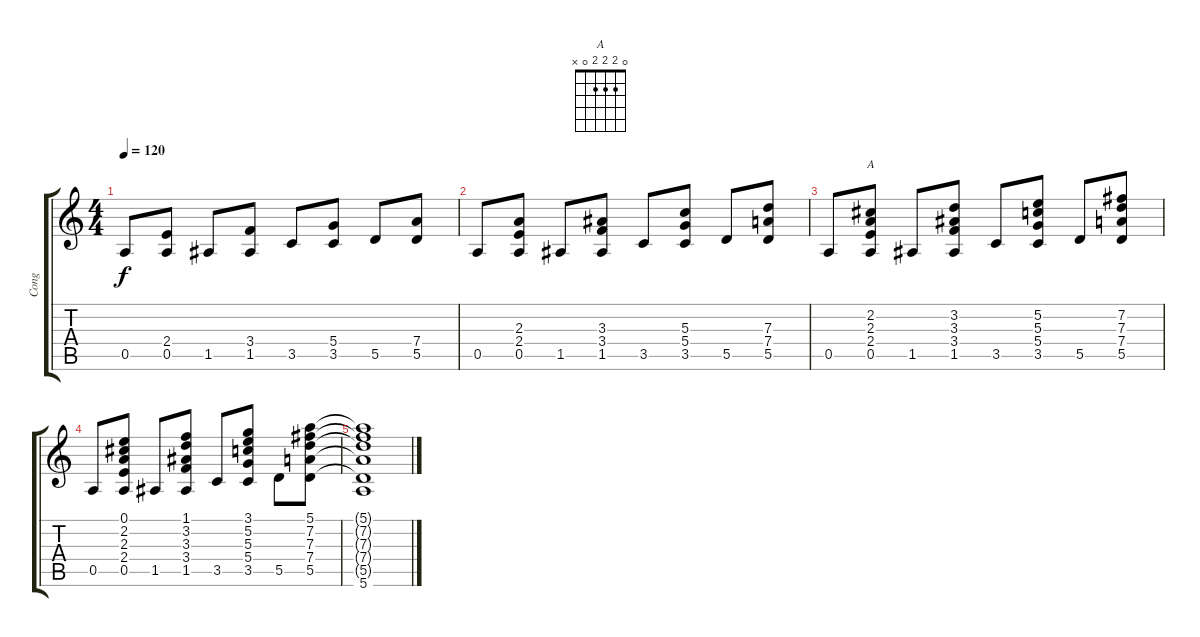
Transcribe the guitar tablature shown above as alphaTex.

\track ("Cong" "Cong") {instrument acousticguitarsteel}
\staff {score tabs}
\tuning (E4 B3 G3 D3 A2 E2) {hide}
\chord ("A" 0 2 2 2 0 x)
\ts (4 4)
\tempo 120
\clef g2
\ks c
0.5.8{dy f} (2.4 0.5).8 1.5.8 (3.4 1.5).8 3.5.8 (5.4 3.5).8 5.5.8 (7.4 5.5).8 |
0.5.8 (2.3 2.4 0.5).8 1.5.8 (3.3 3.4 1.5).8 3.5.8 (5.3 5.4 3.5).8 5.5.8 (7.3 7.4 5.5).8 |
0.5.8 (2.2 2.3 2.4 0.5).8{ch "A"} 1.5.8 (3.2 3.3 3.4 1.5).8 3.5.8 (5.2 5.3 5.4 3.5).8 5.5.8 (7.2 7.3 7.4 5.5).8 |
0.5.8 (0.1 2.2 2.3 2.4 0.5).8 1.5.8 (1.1 3.2 3.3 3.4 1.5).8 3.5.8 (3.1 5.2 5.3 5.4 3.5).8 5.5.8 (5.1 7.2 7.3 7.4 5.5).8 |
(5.1{t} 7.2{t} 7.3{t} 7.4{t} 5.5{t} 5.6).1
